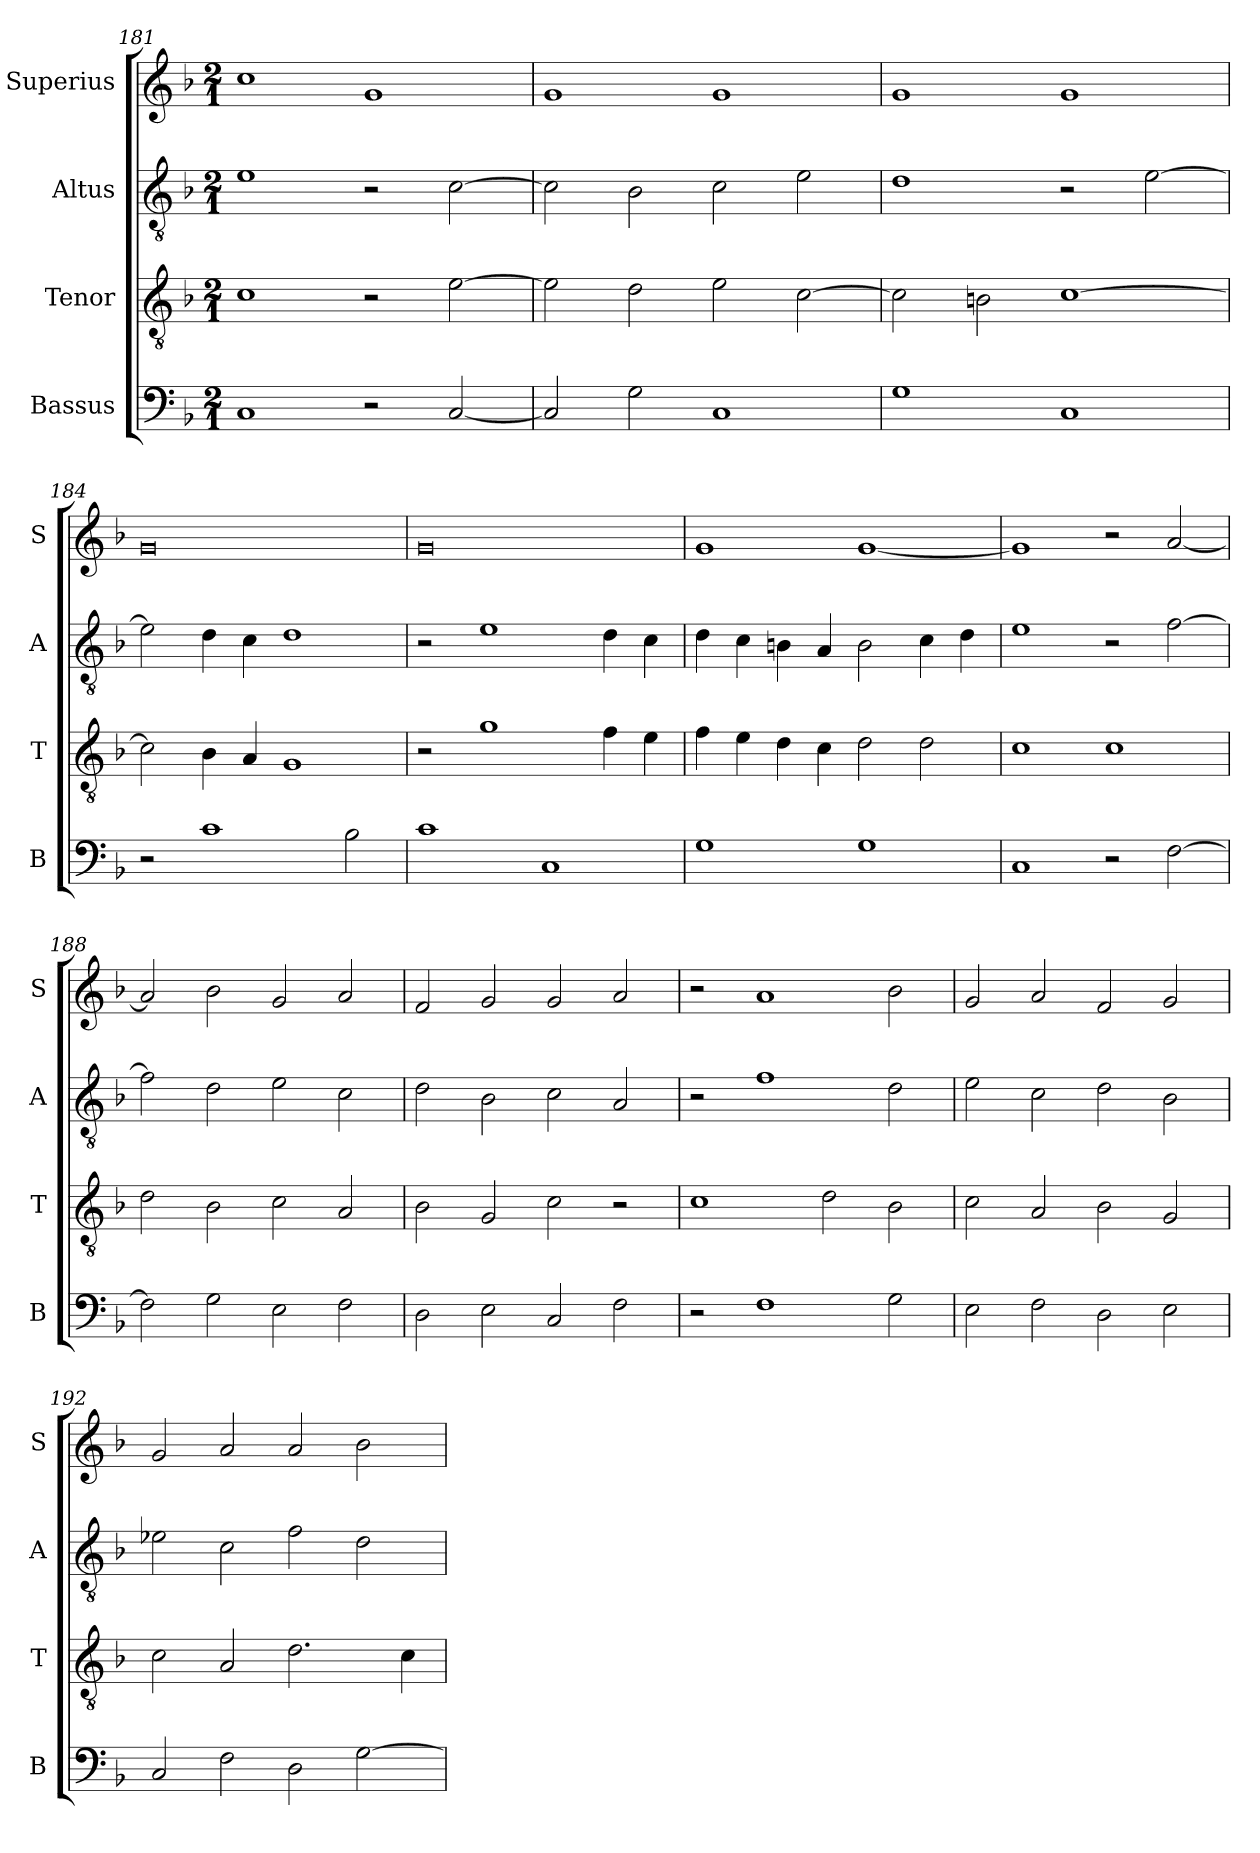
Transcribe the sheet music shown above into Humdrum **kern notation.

**kern	**kern	**kern	**kern
*part4	*part3	*part2	*part1
*staff4	*staff3	*staff2	*staff1
*I"Bassus	*I"Tenor	*I"Altus	*I"Superius
*I'B	*I'T	*I'A	*I'S
*clefF4	*clefGv2	*clefGv2	*clefG2
*k[b-]	*k[b-]	*k[b-]	*k[b-]
*M2/1	*M2/1	*M2/1	*M2/1
=181	=181	=181	=181
1C	1c	1e	1cc
2r	2r	2r	1g
[2C/	[2e\	[2c\	.
=182	=182	=182	=182
2C/]	2e\]	2c\]	1g
2G\	2d\	2B-\	.
1C	2e\	2c\	1g
.	[2c\	2e\	.
=183	=183	=183	=183
1G	2c\]	1d	1g
.	2Bn\	.	.
1C	[1c	2r	1g
.	.	[2e\	.
=184	=184	=184	=184
2r	2c\]	2e\]	0g
1c	4B-\	4d\	.
.	4A/	4c\	.
.	1G	1d	.
2B-\	.	.	.
=185	=185	=185	=185
1c	2r	2r	0g
.	1g	1e	.
1C	.	.	.
.	4f\	4d\	.
.	4e\	4c\	.
=186	=186	=186	=186
1G	4f\	4d\	1g
.	4e\	4c\	.
.	4d\	4Bn\	.
.	4c\	4A/	.
1G	2d\	2B\	[1g
.	2d\	4c\	.
.	.	4d\	.
=187	=187	=187	=187
1C	1c	1e	1g]
2r	1c	2r	2r
[2F\	.	[2f\	[2a/
=188	=188	=188	=188
2F\]	2d\	2f\]	2a/]
2G\	2B-\	2d\	2b-\
2E\	2c\	2e\	2g/
2F\	2A/	2c\	2a/
=189	=189	=189	=189
2D\	2B-\	2d\	2f/
2E\	2G/	2B-\	2g/
2C/	2c\	2c\	2g/
2F\	2r	2A/	2a/
=190	=190	=190	=190
2r	1c	2r	2r
1F	.	1f	1a
.	2d\	.	.
2G\	2B-\	2d\	2b-\
=191	=191	=191	=191
2E\	2c\	2e\	2g/
2F\	2A/	2c\	2a/
2D\	2B-\	2d\	2f/
2E\	2G/	2B-\	2g/
=192	=192	=192	=192
2C/	2c\	2e-X\	2g/
2F\	2A/	2c\	2a/
2D\	2.d\	2f\	2a/
[2G\	.	2d\	2b-\
.	4c\	.	.
=	=	=	=
*-	*-	*-	*-
